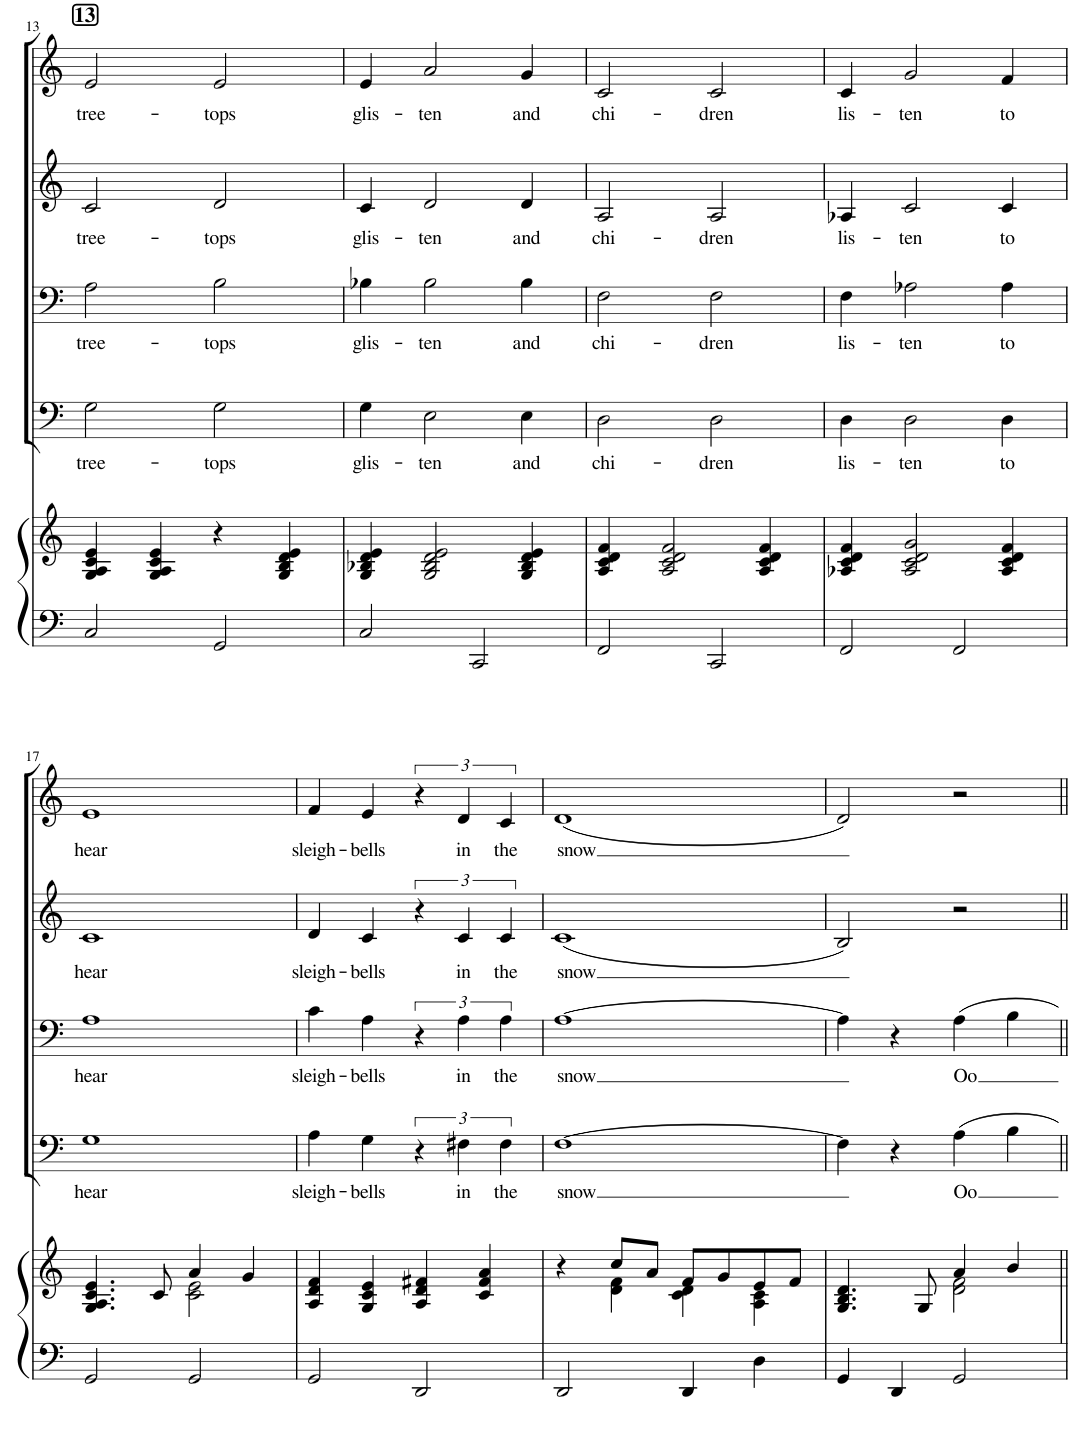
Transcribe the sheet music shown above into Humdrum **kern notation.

**kern	**kern	**kern	**text	**kern	**text	**kern	**text	**kern	**text
*part5	*part5	*part4	*part4	*part3	*part3	*part2	*part2	*part1	*part1
*staff6	*staff5	*staff4	*staff4	*staff3	*staff3	*staff2	*staff2	*staff1	*staff1
*I"Piano	*	*I"B.	*	*I"T.	*	*I"A.	*	*I"S.	*
*I'Pno	*	*	*	*	*	*	*	*	*
!!LO:PB:g=z
*clefF4	*clefG2	*clefF4	*	*clefF4	*	*clefG2	*	*clefG2	*
*k[]	*k[]	*k[]	*	*k[]	*	*k[]	*	*k[]	*
*M4/4	*M4/4	*M4/4	*	*M4/4	*	*M4/4	*	*M4/4	*
*met(c)	*met(c)	*met(c)	*	*met(c)	*	*met(c)	*	*met(c)	*
!!LO:REH:place=s1:a:B:cj:fs=12:t=13
=13	=13	=13	=13	=13	=13	=13	=13	=13	=13
!	!	!	!LO:LY:b	!	!LO:LY:b	!	!LO:LY:b	!	!LO:LY:b
2C/	4G/ 4A/ 4c/ 4e/	2G\	tree-	2A\	tree-	2c/	tree-	2e/	tree-
.	4G/ 4A/ 4c/ 4e/	.	.	.	.	.	.	.	.
!	!	!	!LO:LY:b	!	!LO:LY:b	!	!LO:LY:b	!	!LO:LY:b
2GG/	4r	2G\	-tops	2B\	-tops	2d/	-tops	2e/	-tops
.	4G/ 4B/ 4d/ 4e/	.	.	.	.	.	.	.	.
=14	=14	=14	=14	=14	=14	=14	=14	=14	=14
!	!	!	!LO:LY:b	!	!LO:LY:b	!	!LO:LY:b	!	!LO:LY:b
2C/	4G/ 4B-X/ 4d/ 4e/	4G\	glis-	4B-X\	glis-	4c/	glis-	4e/	glis-
!	!	!	!LO:LY:b	!	!LO:LY:b	!	!LO:LY:b	!	!LO:LY:b
.	2G/ 2B-/ 2d/ 2e/	2E\	-ten	2B-\	-ten	2d/	-ten	2a/	-ten
2CC/	.	.	.	.	.	.	.	.	.
!	!	!	!LO:LY:b	!	!LO:LY:b	!	!LO:LY:b	!	!LO:LY:b
.	4G/ 4B-/ 4d/ 4e/	4E\	and	4B-\	and	4d/	and	4g/	and
=15	=15	=15	=15	=15	=15	=15	=15	=15	=15
!	!	!	!LO:LY:b	!	!LO:LY:b	!	!LO:LY:b	!	!LO:LY:b
2FF/	4A/ 4c/ 4d/ 4f/	2D\	chi-	2F\	chi-	2A/	chi-	2c/	chi-
.	2A/ 2c/ 2d/ 2f/	.	.	.	.	.	.	.	.
!	!	!	!LO:LY:b	!	!LO:LY:b	!	!LO:LY:b	!	!LO:LY:b
2CC/	.	2D\	-dren	2F\	-dren	2A/	-dren	2c/	-dren
.	4A/ 4c/ 4d/ 4f/	.	.	.	.	.	.	.	.
=16	=16	=16	=16	=16	=16	=16	=16	=16	=16
!	!	!	!LO:LY:b	!	!LO:LY:b	!	!LO:LY:b	!	!LO:LY:b
2FF/	4A-X/ 4c/ 4d/ 4f/	4D\	lis-	4F\	lis-	4A-X/	lis-	4c/	lis-
!	!	!	!LO:LY:b	!	!LO:LY:b	!	!LO:LY:b	!	!LO:LY:b
.	2A-/ 2c/ 2d/ 2g/	2D\	-ten	2A-X\	-ten	2c/	-ten	2g/	-ten
2FF/	.	.	.	.	.	.	.	.	.
!	!	!	!LO:LY:b	!	!LO:LY:b	!	!LO:LY:b	!	!LO:LY:b
.	4A-/ 4c/ 4d/ 4f/	4D\	to	4A-\	to	4c/	to	4f/	to
!!LO:LB:g=z
=17	=17	=17	=17	=17	=17	=17	=17	=17	=17
*	*^	*	*	*	*	*	*	*	*
!	!	!	!	!LO:LY:b	!	!LO:LY:b	!	!LO:LY:b	!	!LO:LY:b
2GG/	4.G/ 4.A/ 4.c/ 4.e/	2ryy	1G	hear	1A	hear	1c	hear	1e	hear
.	8c/	.	.	.	.	.	.	.	.	.
2GG/	4a/	2c\ 2e\	.	.	.	.	.	.	.	.
.	4g/	.	.	.	.	.	.	.	.	.
*	*v	*v	*	*	*	*	*	*	*	*
=18	=18	=18	=18	=18	=18	=18	=18	=18	=18
!	!	!	!LO:LY:b	!	!LO:LY:b	!	!LO:LY:b	!	!LO:LY:b
2GG/	4A/ 4d/ 4f/	4A\	sleigh-	4c\	sleigh-	4d/	sleigh-	4f/	sleigh-
!	!	!	!LO:LY:b	!	!LO:LY:b	!	!LO:LY:b	!	!LO:LY:b
.	4G/ 4c/ 4e/	4G\	-bells	4A\	-bells	4c/	-bells	4e/	-bells
2DD/	4A/ 4d/ 4f#X/	6r	.	6r	.	6r	.	6r	.
!	!	!	!LO:LY:b	!	!LO:LY:b	!	!LO:LY:b	!	!LO:LY:b
.	.	6F#X\	in	6A\	in	6c/	in	6d/	in
.	4c/ 4f#/ 4a/	.	.	.	.	.	.	.	.
!	!	!	!LO:LY:b	!	!LO:LY:b	!	!LO:LY:b	!	!LO:LY:b
.	.	6F#\	the	6A\	the	6c/	the	6c/	the
=19	=19	=19	=19	=19	=19	=19	=19	=19	=19
*	*^	*	*	*	*	*	*	*	*
!	!	!	!	!LO:LY:b	!	!LO:LY:b	!	!LO:LY:b	!	!LO:LY:b
2DD/	4r	4ryy	[1F	snow	[1A	snow	(1c	snow	(1d	snow
.	8cc/L	4d\ 4f\	.	.	.	.	.	.	.	.
.	8a/J	.	.	.	.	.	.	.	.	.
4DD/	8f/L	4c\ 4d\	.	.	.	.	.	.	.	.
.	8g/	.	.	.	.	.	.	.	.	.
4D\	8e/	4A\ 4c\	.	.	.	.	.	.	.	.
.	8f/J	.	.	.	.	.	.	.	.	.
=20	=20	=20	=20	=20	=20	=20	=20	=20	=20	=20
4GG/	4.G/ 4.B/ 4.d/	2ryy	4F\]	.	4A\]	.	2B/)	.	2d/)	.
4DD/	.	.	4r	.	4r	.	.	.	.	.
.	8G/	.	.	.	.	.	.	.	.	.
!	!	!	!	!LO:LY:b	!	!LO:LY:b	!	!	!	!
2GG/	4a/	2d\ 2f\	4A\	Oo	4A\	Oo	2r	.	2r	.
.	4b/	.	4B\	.	4B\	.	.	.	.	.
*	*v	*v	*	*	*	*	*	*	*	*
=||	=||	=||	=||	=||	=||	=||	=||	=||	=||
*-	*-	*-	*-	*-	*-	*-	*-	*-	*-
